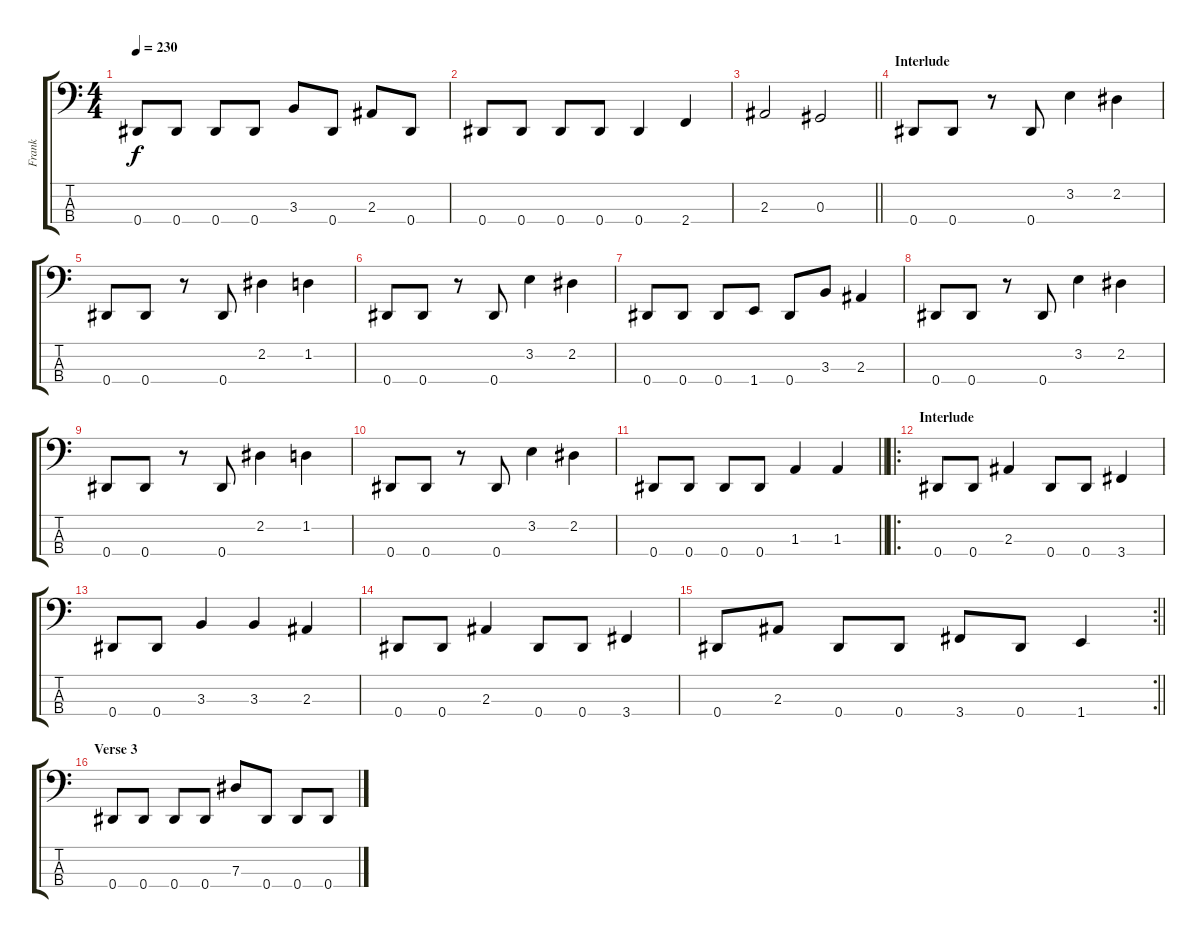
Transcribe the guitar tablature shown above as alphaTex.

\track ("Frank" "Frank") {instrument electricbasspick}
\staff {score tabs}
\tuning (Gb2 Db2 Ab1 Eb1) {hide}
\ts (4 4)
\tempo 230
\clef f4
\ks c
0.4.8{dy f} 0.4.8 0.4.8 0.4.8 3.3.8 0.4.8 2.3.8 0.4.8 |
0.4.8 0.4.8 0.4.8 0.4.8 0.4.4 2.4.4 |
\barLineRight lightlight
2.3.2 0.3.2 |
\section ("" "Interlude")
0.4.8 0.4.8 r.8 0.4.8 3.2.4 2.2.4 |
0.4.8 0.4.8 r.8 0.4.8 2.2.4 1.2.4 |
0.4.8 0.4.8 r.8 0.4.8 3.2.4 2.2.4 |
0.4.8 0.4.8 0.4.8 1.4.8 0.4.8 3.3.8 2.3.4 |
0.4.8 0.4.8 r.8 0.4.8 3.2.4 2.2.4 |
0.4.8 0.4.8 r.8 0.4.8 2.2.4 1.2.4 |
0.4.8 0.4.8 r.8 0.4.8 3.2.4 2.2.4 |
\barLineRight lightlight
0.4.8 0.4.8 0.4.8 0.4.8 1.3.4 1.3.4 |
\ro
\section ("" "Interlude")
0.4.8 0.4.8 2.3.4 0.4.8 0.4.8 3.4.4 |
0.4.8 0.4.8 3.3.4 3.3.4 2.3.4 |
0.4.8 0.4.8 2.3.4 0.4.8 0.4.8 3.4.4 |
\rc 2
\barLineRight lightlight
0.4.8 2.3.8 0.4.8 0.4.8 3.4.8 0.4.8 1.4.4 |
\section ("" "Verse 3")
0.4.8 0.4.8 0.4.8 0.4.8 7.3.8 0.4.8 0.4.8 0.4.8
